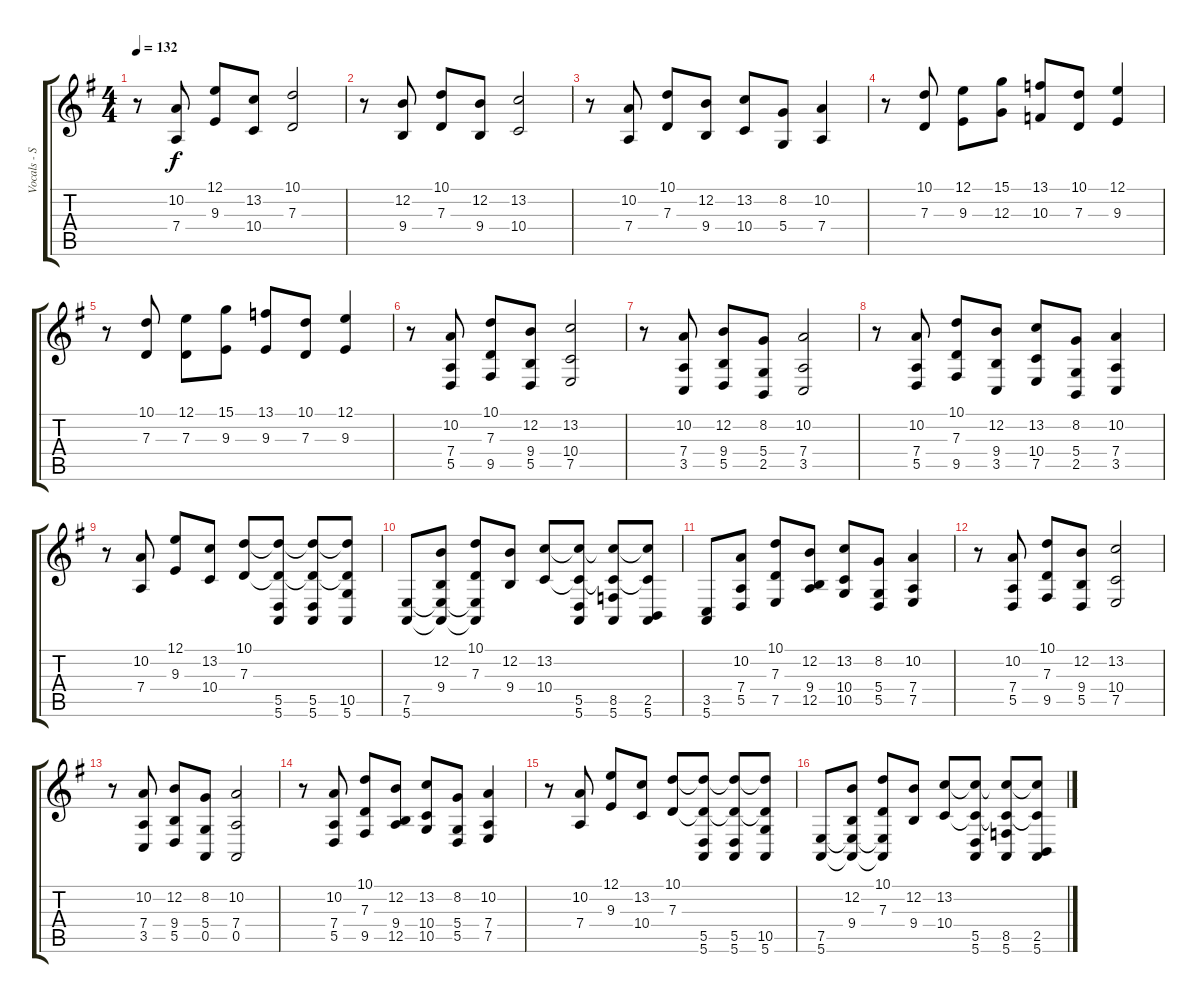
\track ("Vocals - Simone Simons" "Vocals - S") {instrument choiraahs}
\staff {score tabs}
\tuning (E4 B3 G3 D3 A2 E2) {hide}
\ts (4 4)
\tempo 132
\clef g2
\ks g
r.8{dy f} (10.2 7.4).8 (12.1 9.3).8 (13.2 10.4).8 (10.1 7.3).2 |
r.8 (12.2 9.4).8 (10.1 7.3).8 (12.2 9.4).8 (13.2 10.4).2 |
r.8 (10.2 7.4).8 (10.1 7.3).8 (12.2 9.4).8 (13.2 10.4).8 (8.2 5.4).8 (10.2 7.4).4 |
r.8 (10.1 7.3).8 (12.1 9.3).8 (15.1 12.3).8 (13.1 10.3).8 (10.1 7.3).8 (12.1 9.3).4 |
r.8 (10.1 7.3).8 (12.1 7.3).8 (15.1 9.3).8 (13.1 9.3).8 (10.1 7.3).8 (12.1 9.3).4 |
r.8 (10.2 7.4 5.5).8 (10.1 7.3 9.5).8 (12.2 9.4 5.5).8 (13.2 10.4 7.5).2 |
r.8 (10.2 7.4 3.5).8 (12.2 9.4 5.5).8 (8.2 5.4 2.5).8 (10.2 7.4 3.5).2 |
r.8 (10.2 7.4 5.5).8 (10.1 7.3 9.5).8 (12.2 9.4 3.5).8 (13.2 10.4 7.5).8 (8.2 5.4 2.5).8 (10.2 7.4 3.5).4 |
r.8 (10.2 7.4).8 (12.1 9.3).8 (13.2 10.4).8 (10.1 7.3).8 (10.1{t} 7.3{t} 5.5 5.6).8 (10.1{t} 7.3{t} 5.5 5.6).8 (10.1{t} 7.3{t} 10.5 5.6).8 |
(7.5 5.6).8 (12.2 9.4 7.5{t} 5.6{t}).8 (10.1 7.3 7.5{t} 5.6{t}).8 (12.2 9.4).8 (13.2 10.4).8 (13.2{t} 10.4{t} 5.5 5.6).8 (13.2{t} 10.4{t} 8.5 5.6).8 (13.2{t} 10.4{t} 2.5 5.6).8 |
(3.5 5.6).8 (10.2 7.4 5.5).8 (10.1 7.3 7.5).8 (12.2 9.4 12.5).8 (13.2 10.4 10.5).8 (8.2 5.4 5.5).8 (10.2 7.4 7.5).4 |
r.8 (10.2 7.4 5.5).8 (10.1 7.3 9.5).8 (12.2 9.4 5.5).8 (13.2 10.4 7.5).2 |
r.8 (10.2 7.4 3.5).8 (12.2 9.4 5.5).8 (8.2 5.4 0.5).8 (10.2 7.4 0.5).2 |
r.8 (10.2 7.4 5.5).8 (10.1 7.3 9.5).8 (12.2 9.4 12.5).8 (13.2 10.4 10.5).8 (8.2 5.4 5.5).8 (10.2 7.4 7.5).4 |
r.8 (10.2 7.4).8 (12.1 9.3).8 (13.2 10.4).8 (10.1 7.3).8 (10.1{t} 7.3{t} 5.5 5.6).8 (10.1{t} 7.3{t} 5.5 5.6).8 (10.1{t} 7.3{t} 10.5 5.6).8 |
(7.5 5.6).8 (12.2 9.4 7.5{t} 5.6{t}).8 (10.1 7.3 7.5{t} 5.6{t}).8 (12.2 9.4).8 (13.2 10.4).8 (13.2{t} 10.4{t} 5.5 5.6).8 (13.2{t} 10.4{t} 8.5 5.6).8 (13.2{t} 10.4{t} 2.5 5.6).8
